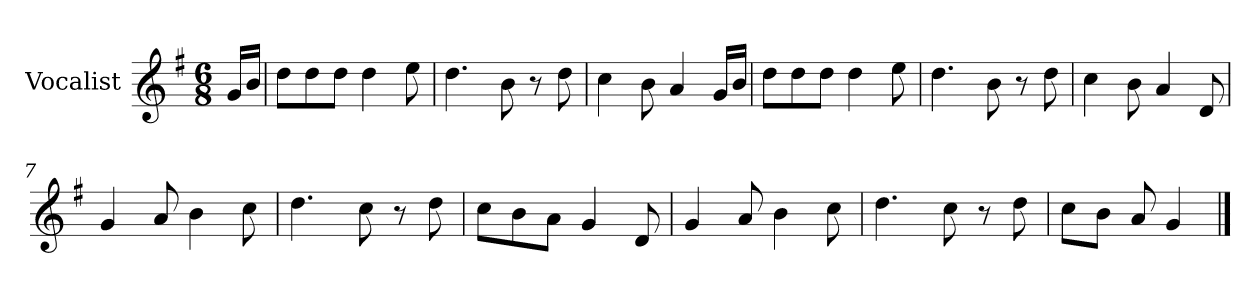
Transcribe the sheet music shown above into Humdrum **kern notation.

**kern
*part1
*staff1
*I"Vocalist
*k[f#]
*G:
*M6/8
=
16gLL
16bJJ
=1
8ddL
8dd
8ddJ
4dd
8ee
=2
4.dd
8b
8r
8dd
=3
4cc
8b
4a
16gLL
16bJJ
=4
8ddL
8dd
8ddJ
4dd
8ee
=5
4.dd
8b
8r
8dd
=6
4cc
8b
4a
8d
=7
4g
8a
4b
8cc
=8
4.dd
8cc
8r
8dd
=9
8ccL
8b
8aJ
4g
8d
=10
4g
8a
4b
8cc
=11
4.dd
8cc
8r
8dd
=12
8ccL
8bJ
8a
4g
==
*-
